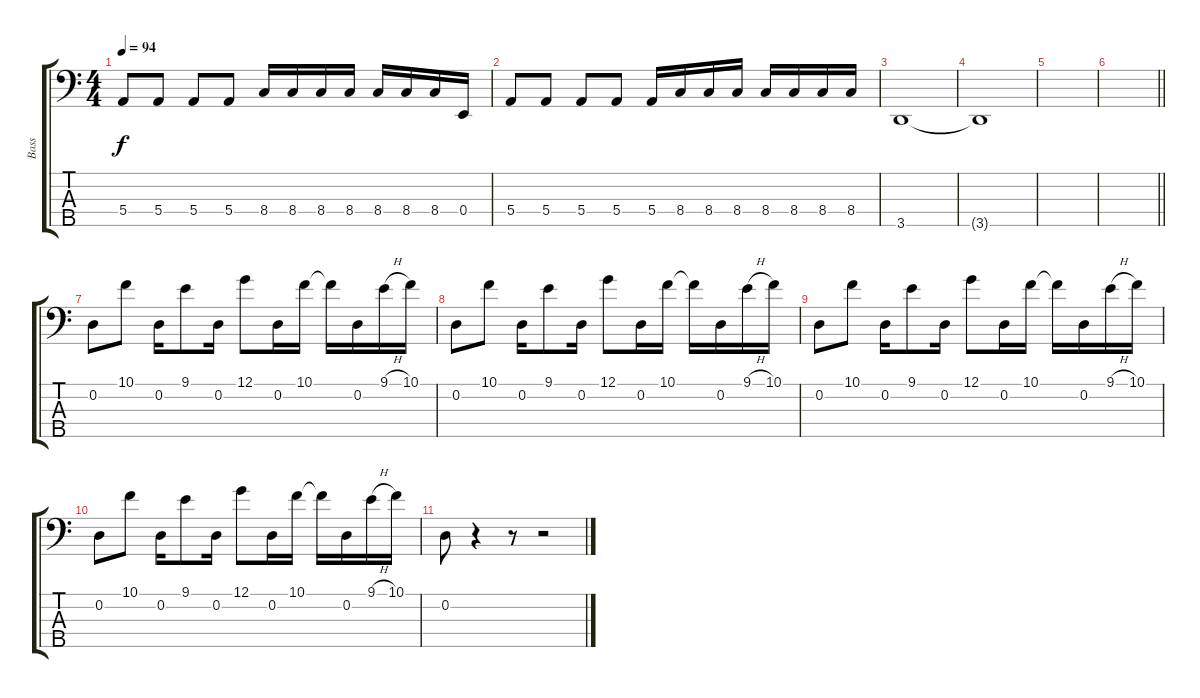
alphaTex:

\track ("Bass" "Bass") {instrument electricbassfinger}
\staff {score tabs}
\tuning (G2 D2 A1 E1 B0) {hide}
\ts (4 4)
\tempo 94
\clef f4
\ks c
5.4.8{dy f} 5.4.8 5.4.8 5.4.8 8.4.16 8.4.16 8.4.16 8.4.16 8.4.16 8.4.16 8.4.16 0.4.16 |
5.4.8 5.4.8 5.4.8 5.4.8 5.4.16 8.4.16 8.4.16 8.4.16 8.4.16 8.4.16 8.4.16 8.4.16 |
3.5.1 |
3.5{t}.1 |
|
\barLineRight lightlight
|
0.2.8 10.1.8 0.2.16 9.1.8 0.2.16 12.1.8 0.2.16 10.1.16 10.1{t}.16 0.2.16 9.1{h}.16 10.1.16 |
0.2.8 10.1.8 0.2.16 9.1.8 0.2.16 12.1.8 0.2.16 10.1.16 10.1{t}.16 0.2.16 9.1{h}.16 10.1.16 |
0.2.8 10.1.8 0.2.16 9.1.8 0.2.16 12.1.8 0.2.16 10.1.16 10.1{t}.16 0.2.16 9.1{h}.16 10.1.16 |
0.2.8 10.1.8 0.2.16 9.1.8 0.2.16 12.1.8 0.2.16 10.1.16 10.1{t}.16 0.2.16 9.1{h}.16 10.1.16 |
0.2.8 r.4 r.8 r.2
